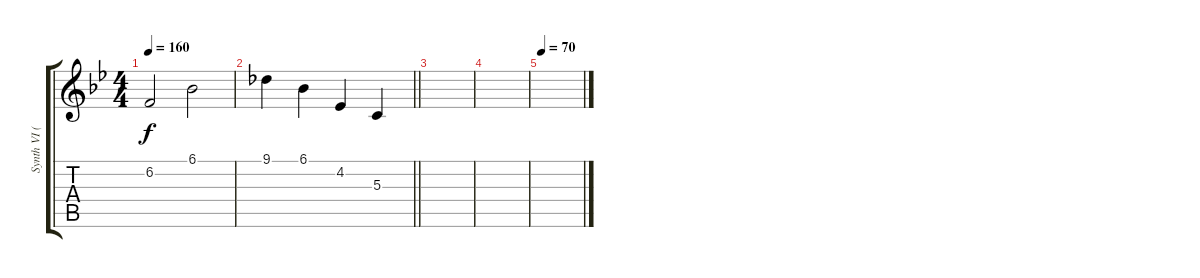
\track ("Synth VI (Kotobuki Tsumugi)" "Synth VI (") {instrument glockenspiel}
\staff {score tabs}
\tuning (E4 B3 G3 D3 A2 E2) {hide}
\ts (4 4)
\tempo 160
\clef g2
\ks bb
6.2.2{dy f} 6.1.2 |
\barLineRight lightlight
9.1.4 6.1.4 4.2.4 5.3.4 |
|
|
\tempo 70
